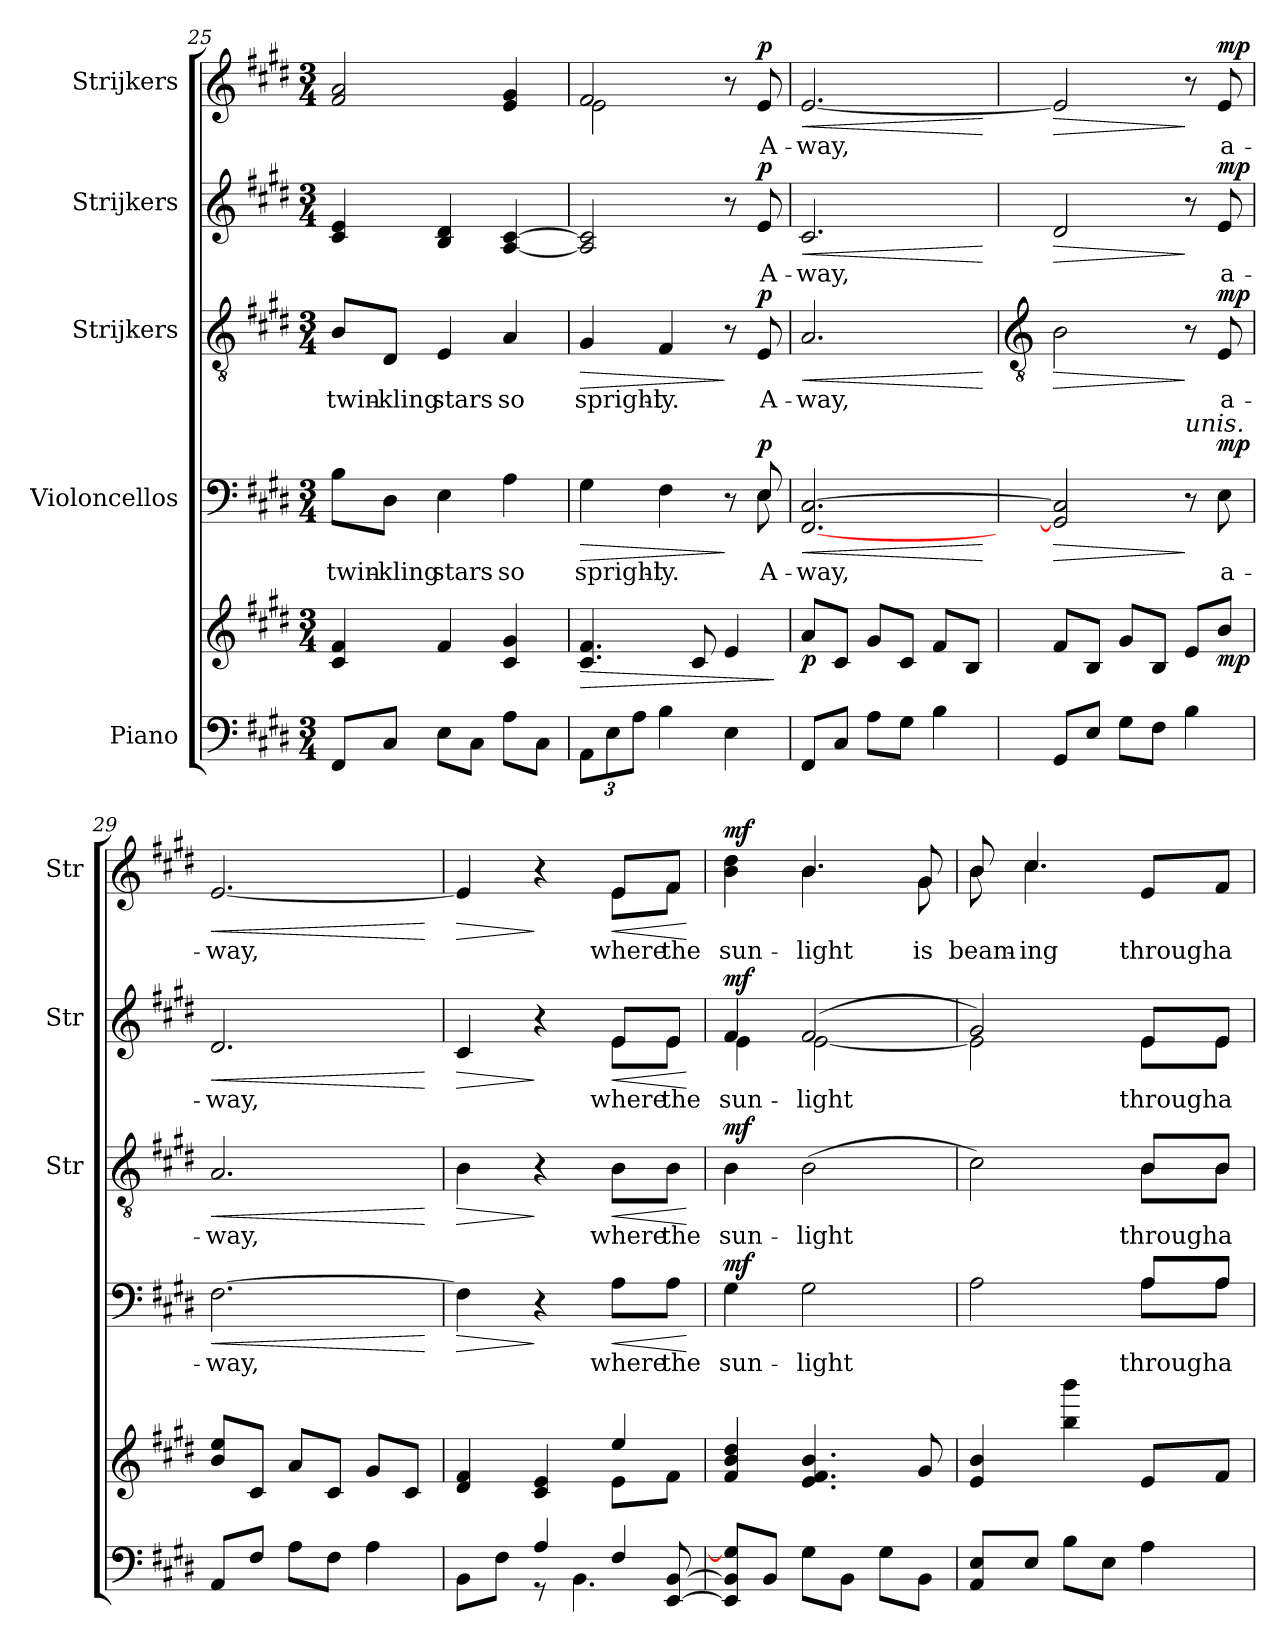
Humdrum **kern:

**kern	**kern	**dynam	**kern	**text	**dynam	**kern	**text	**dynam	**kern	**text	**dynam	**kern	**text	**dynam
*part5	*part5	*part5	*part4	*part4	*part4	*part3	*part3	*part3	*part2	*part2	*part2	*part1	*part1	*part1
*staff6	*staff5	*staff5/6	*staff4	*staff4	*staff4	*staff3	*staff3	*staff3	*staff2	*staff2	*staff2	*staff1	*staff1	*staff1
*I"Piano	*	*	*I"Violoncellos	*	*	*I"Strijkers	*	*	*I"Strijkers	*	*	*I"Strijkers	*	*
*	*	*	*	*	*	*I'Str	*	*	*I'Str	*	*	*I'Str	*	*
*clefF4	*clefG2	*	*clefF4	*	*	*clefGv2	*	*	*clefG2	*	*	*clefG2	*	*
*k[f#c#g#d#]	*k[f#c#g#d#]	*	*k[f#c#g#d#]	*	*	*k[f#c#g#d#]	*	*	*k[f#c#g#d#]	*	*	*k[f#c#g#d#]	*	*
*E:	*E:	*	*E:	*	*	*E:	*	*	*E:	*	*	*E:	*	*
*M3/4	*M3/4	*	*M3/4	*	*	*M3/4	*	*	*M3/4	*	*	*M3/4	*	*
=25	=25	=25	=25	=25	=25	=25	=25	=25	=25	=25	=25	=25	=25	=25
!	!	!	!	!LO:LY:b	!	!	!LO:LY:b	!	!	!	!	!	!	!
*	*	*	*^	*	*	*	*	*	*^	*	*	*^	*	*
8FF#/L	4c#/ 4f#/	.	8B\L	4ryy	twin-	.	8B/L	twin-	.	4c#/ 4e/	4ryy	.	.	2f#/ 2a/	4ryy	.	.
!	!	!	!	!	!LO:LY:b	!	!	!LO:LY:b	!	!	!	!	!	!	!	!	!
8C#/J	.	.	8D#\J	.	-kling	.	8D#/J	-kling	.	.	.	.	.	.	.	.	.
!	!	!	!	!	!LO:LY:b	!	!	!LO:LY:b	!	!	!	!	!	!	!	!	!
8E\L	4f#/	.	4E\	4ryy	stars	.	4E/	stars	.	4B/ 4d#/	4ryy	.	.	.	4ryy	.	.
8C#\J	.	.	.	.	.	.	.	.	.	.	.	.	.	.	.	.	.
!	!	!	!	!	!LO:LY:b	!	!	!LO:LY:b	!	!	!	!	!	!	!	!	!
8A\L	4c#/ 4g#/	.	4A\	4ryy	so	.	4A/	so	.	[4A/ [4c#/	4ryy	.	.	4e/ 4g#/	4ryy	.	.
8C#\J	.	.	.	.	.	.	.	.	.	.	.	.	.	.	.	.	.
=26	=26	=26	=26	=26	=26	=26	=26	=26	=26	=26	=26	=26	=26	=26	=26	=26	=26
!	!	!LO:HP:b	!	!	!LO:LY:b	!LO:HP:b	!	!LO:LY:b	!LO:HP:b	!	!	!	!	!	!	!	!
12AA\L	4.c#/ 4.f#/	>	4G#\	4ryy	spright-	>	4G#/	spright-	>	2A/] 2c#/]	4ryy	.	.	2f#/	2e\	.	.
12E\	.	.	.	.	.	.	.	.	.	.	.	.	.	.	.	.	.
12A\J	.	.	.	.	.	.	.	.	.	.	.	.	.	.	.	.	.
!	!	!	!	!	!LO:LY:b	!	!	!LO:LY:b	!	!	!	!	!	!	!	!	!
4B\	.	.	4F#\	4ryy	-ly.	.	4F#/	-ly.	.	.	4ryy	.	.	.	.	.	.
.	8c#/	.	.	.	.	.	.	.	.	.	.	.	.	.	.	.	.
4E\	4e/	.	8r	8ryy	.	]	8r	.	]	8r	4ryy	.	.	8r	4ryy	.	.
!	!	!	!	!	!LO:LY:b	!LO:DY:a	!	!LO:LY:b	!LO:DY:a	!	!	!LO:LY:b	!LO:DY:a	!	!	!LO:LY:b	!LO:DY:a
.	.	.	8E/	8E\	A-	p	8E/	A-	p	8e/	.	A-	p	8e/	.	A-	p
*	*	*	*	*	*	*	*	*	*	*v	*v	*	*	*	*	*	*
*	*	*	*v	*v	*	*	*	*	*	*	*	*	*v	*v	*	*
.	.	]	.	.	.	.	.	.	.	.	.	.	.	.
=27	=27	=27	=27	=27	=27	=27	=27	=27	=27	=27	=27	=27	=27	=27
!	!	!LO:DY:b	!	!LO:LY:b	!LO:HP:b	!	!LO:LY:b	!LO:HP:b	!	!LO:LY:b	!LO:HP:b	!	!LO:LY:b	!LO:HP:b
*	*	*	*^	*	*	*	*	*	*^	*	*	*^	*	*
8FF#/L	8a/L	p	[2.FF#/ [2.C#/	4ryy	-way,	<	2.A/	-way,	<	2.c#/	4ryy	-way,	<	[2.e/	4ryy	-way,	<
8C#/J	8c#/J	.	.	.	.	.	.	.	.	.	.	.	.	.	.	.	.
8A\L	8g#/L	.	.	4ryy	.	.	.	.	.	.	4ryy	.	.	.	4ryy	.	.
8G#\J	8c#/J	.	.	.	.	.	.	.	.	.	.	.	.	.	.	.	.
4B\	8f#/L	.	.	4ryy	.	.	.	.	.	.	4ryy	.	.	.	4ryy	.	.
.	8B/J	.	.	.	.	.	.	.	.	.	.	.	.	.	.	.	.
*	*	*	*	*	*	*	*	*	*	*v	*v	*	*	*	*	*	*
*	*	*	*v	*v	*	*	*	*	*	*	*	*	*v	*v	*	*
.	.	.	.	.	[	.	.	[	.	.	[	.	.	[
!!LO:LB:g=z
=28	=28	=28	=28	=28	=28	=28	=28	=28	=28	=28	=28	=28	=28	=28
*	*	*	*	*	*	*clefGv2	*	*	*	*	*	*	*	*
*^	*^	*	*	*	*	*	*	*	*	*	*	*	*	*
*	*^	*	*	*	*	*	*	*	*	*	*	*	*	*	*	*
!	!	!	!	!	!	!	!	!LO:HP:b	!	!	!LO:HP:b	!	!	!LO:HP:b	!	!	!LO:HP:b
*	*	*	*	*	*	*^	*	*	*^	*	*	*^	*	*	*^	*	*
8GG#/L	4ryy	4ryy	8f#/L	4ryy	.	2GG#/] 2C#/]	4ryy	.	>	2B\	4ryy	.	>	2d#/	4ryy	.	>	2e/]	4ryy	.	>
8E/J	.	.	8B/J	.	.	.	.	.	.	.	.	.	.	.	.	.	.	.	.	.	.
8G#\L	4ryy	4ryy	8g#/L	4ryy	.	.	4ryy	.	.	.	4ryy	.	.	.	4ryy	.	.	.	4ryy	.	.
8F#\J	.	.	8B/J	.	.	.	.	.	.	.	.	.	.	.	.	.	.	.	.	.	.
!	!	!	!	!	!	!LO:TX:a:i:t=unis.	!	!	!	!	!	!	!	!	!	!	!	!	!	!	!
4B\	4ryy	4ryy	8e/L	4ryy	.	8r	4ryy	.	]	8r	4ryy	.	]	8r	4ryy	.	]	8r	4ryy	.	]
!	!	!	!	!	!LO:DY:b	!	!	!LO:LY:b	!LO:DY:a	!	!	!LO:LY:b	!LO:DY:a	!	!	!LO:LY:b	!LO:DY:a	!	!	!LO:LY:b	!LO:DY:a
.	.	.	8b/J	.	mp	8E\	.	a-	mp	8E/	.	a-	mp	8e/	.	a-	mp	8e/	.	a-	mp
=29	=29	=29	=29	=29	=29	=29	=29	=29	=29	=29	=29	=29	=29	=29	=29	=29	=29	=29	=29	=29	=29
!	!	!	!	!	!	!	!	!LO:LY:b	!LO:HP:b	!	!	!LO:LY:b	!LO:HP:b	!	!	!LO:LY:b	!LO:HP:b	!	!	!LO:LY:b	!LO:HP:b
8AA/L	4ryy	4ryy	8b/ 8ee/L	4ryy	.	[2.F#\	4ryy	-way,	<	2.A/	4ryy	-way,	<	2.d#/	4ryy	-way,	<	[2.e/	4ryy	-way,	<
8F#/J	.	.	8c#/J	.	.	.	.	.	.	.	.	.	.	.	.	.	.	.	.	.	.
8A\L	4ryy	4ryy	8a/L	4ryy	.	.	4ryy	.	.	.	4ryy	.	.	.	4ryy	.	.	.	4ryy	.	.
8F#\J	.	.	8c#/J	.	.	.	.	.	.	.	.	.	.	.	.	.	.	.	.	.	.
4A\	4ryy	4ryy	8g#/L	4ryy	.	.	4ryy	.	.	.	4ryy	.	.	.	4ryy	.	.	.	4ryy	.	.
.	.	.	8c#/J	.	.	.	.	.	.	.	.	.	.	.	.	.	.	.	.	.	.
*v	*v	*v	*	*	*	*v	*v	*	*	*v	*v	*	*	*v	*v	*	*	*v	*v	*	*
*	*v	*v	*	*	*	*	*	*	*	*	*	*	*	*	*
.	.	.	.	.	[	.	.	[	.	.	[	.	.	[
=30	=30	=30	=30	=30	=30	=30	=30	=30	=30	=30	=30	=30	=30	=30
*^	*^	*	*	*	*	*	*	*	*	*	*	*	*	*
*	*^	*	*	*	*	*	*	*	*	*	*	*	*	*	*	*
!	!	!	!	!	!	!	!	!LO:HP:b	!	!	!LO:HP:b	!	!	!LO:HP:b	!	!	!LO:HP:b
*	*	*	*	*	*	*^	*	*	*^	*	*	*^	*	*	*^	*	*
8BB\L	4ryy	4ryy	4d#/ 4f#/	4ryy	.	4F#\]	4ryy	.	>	4B\	4ryy	.	>	4c#/	4ryy	.	>	4e/]	4ryy	.	>
8F#\J	.	.	.	.	.	.	.	.	.	.	.	.	.	.	.	.	.	.	.	.	.
4A/	8r	4ryy	4c#/ 4e/	4ryy	.	4r	4ryy	.	]	4r	4ryy	.	]	4r	4ryy	.	]	4r	4ryy	.	]
.	4.BB\	.	.	.	.	.	.	.	.	.	.	.	.	.	.	.	.	.	.	.	.
!	!	!	!	!	!	!	!	!LO:LY:b	!LO:HP:b	!	!	!LO:LY:b	!LO:HP:b	!	!	!LO:LY:b	!LO:HP:b	!	!	!LO:LY:b	!LO:HP:b
4F#/	.	8ryy	4ee/	8e\L	.	8A\L	4ryy	where	<	8B\L	4ryy	where	<	8e/L	8e\L	where	<	8e/L	8e\L	where	<
!	!	!	!	!	!	!	!	!LO:LY:b	!	!	!	!LO:LY:b	!	!	!	!LO:LY:b	!	!	!	!LO:LY:b	!
.	.	[8EE/ [8BB/	.	8f#\J	.	8A\J	.	the	.	8B\J	.	the	.	8e/J	8e\J	the	.	8f#/J	8f#\J	the	.
*v	*v	*v	*	*	*	*v	*v	*	*	*v	*v	*	*	*v	*v	*	*	*v	*v	*	*
*	*v	*v	*	*	*	*	*	*	*	*	*	*	*	*	*
.	.	.	.	.	[	.	.	[	.	.	[	.	.	[
=31	=31	=31	=31	=31	=31	=31	=31	=31	=31	=31	=31	=31	=31	=31
*^	*^	*	*	*	*	*	*	*	*	*	*	*	*	*
*	*^	*	*	*	*	*	*	*	*	*	*	*	*	*	*	*
!	!	!	!	!	!	!	!LO:LY:b	!LO:DY:a	!	!LO:LY:b	!LO:DY:a	!	!LO:LY:b	!LO:DY:a	!	!LO:LY:b	!LO:DY:a
*	*	*	*	*	*	*^	*	*	*^	*	*	*^	*	*	*^	*	*
8EE/] 8BB/] 8G#/]L	4ryy	4ryy	4f#/ 4b/ 4dd#/	4ryy	.	4G#\	4ryy	sun-	mf	4B\	4ryy	sun-	mf	4f#/	4e\	sun-	mf	4b\ 4dd#\	4ryy	sun-	mf
8BB/J	.	.	.	.	.	.	.	.	.	.	.	.	.	.	.	.	.	.	.	.	.
!	!	!	!	!	!	!	!	!LO:LY:b	!	!	!	!LO:LY:b	!	!	!	!LO:LY:b	!	!	!	!LO:LY:b	!
8G#\L	4ryy	4ryy	4.e/ 4.f#/ 4.b/	4ryy	.	2G#\	4ryy	-light	.	(>2B\	4ryy	-light	.	(>2f#/	[2e\	-light	.	4.b/	4.b\	-light	.
8BB\J	.	.	.	.	.	.	.	.	.	.	.	.	.	.	.	.	.	.	.	.	.
8G#\L	4ryy	4ryy	.	4ryy	.	.	4ryy	.	.	.	4ryy	.	.	.	.	.	.	.	.	.	.
!	!	!	!	!	!	!	!	!	!	!	!	!	!	!	!	!	!	!	!	!LO:LY:b	!
8BB\J	.	.	8g#/	.	.	.	.	.	.	.	.	.	.	.	.	.	.	8g#/	8g#\	is	.
=32	=32	=32	=32	=32	=32	=32	=32	=32	=32	=32	=32	=32	=32	=32	=32	=32	=32	=32	=32	=32	=32
!	!	!	!	!	!	!	!	!	!	!	!	!	!	!	!	!	!	!	!	!LO:LY:b	!
8AA/ 8E/L	4ryy	4ryy	4e/ 4b/	4ryy	.	2A\	4ryy	.	.	2c#\)	4ryy	.	.	2g#/)	2e\]	.	.	8b/	8b\	beam-	.
!	!	!	!	!	!	!	!	!	!	!	!	!	!	!	!	!	!	!	!	!LO:LY:b	!
8E/J	.	.	.	.	.	.	.	.	.	.	.	.	.	.	.	.	.	4.cc#/	4.cc#\	-ing	.
8B\L	4ryy	4ryy	4bb\ 4bbb\	4ryy	.	.	4ryy	.	.	.	4ryy	.	.	.	.	.	.	.	.	.	.
8E\J	.	.	.	.	.	.	.	.	.	.	.	.	.	.	.	.	.	.	.	.	.
!	!	!	!	!	!	!	!	!LO:LY:b	!	!	!	!LO:LY:b	!	!	!	!LO:LY:b	!	!	!	!LO:LY:b	!
4A\	4ryy	4ryy	8e/L	4ryy	.	8A/L	8A\L	through	.	8B/L	8B\L	through	.	8e/L	8e\L	through	.	8e/L	4ryy	through	.
!	!	!	!	!	!	!	!	!LO:LY:b	!	!	!	!LO:LY:b	!	!	!	!LO:LY:b	!	!	!	!LO:LY:b	!
.	.	.	8f#/J	.	.	8A/J	8A\J	a	.	8B/J	8B\J	a	.	8e/J	8e\J	a	.	8f#/J	.	a	.
*v	*v	*v	*	*	*	*v	*v	*	*	*v	*v	*	*	*v	*v	*	*	*v	*v	*	*
*	*v	*v	*	*	*	*	*	*	*	*	*	*	*	*	*
=	=	=	=	=	=	=	=	=	=	=	=	=	=	=
*-	*-	*-	*-	*-	*-	*-	*-	*-	*-	*-	*-	*-	*-	*-
